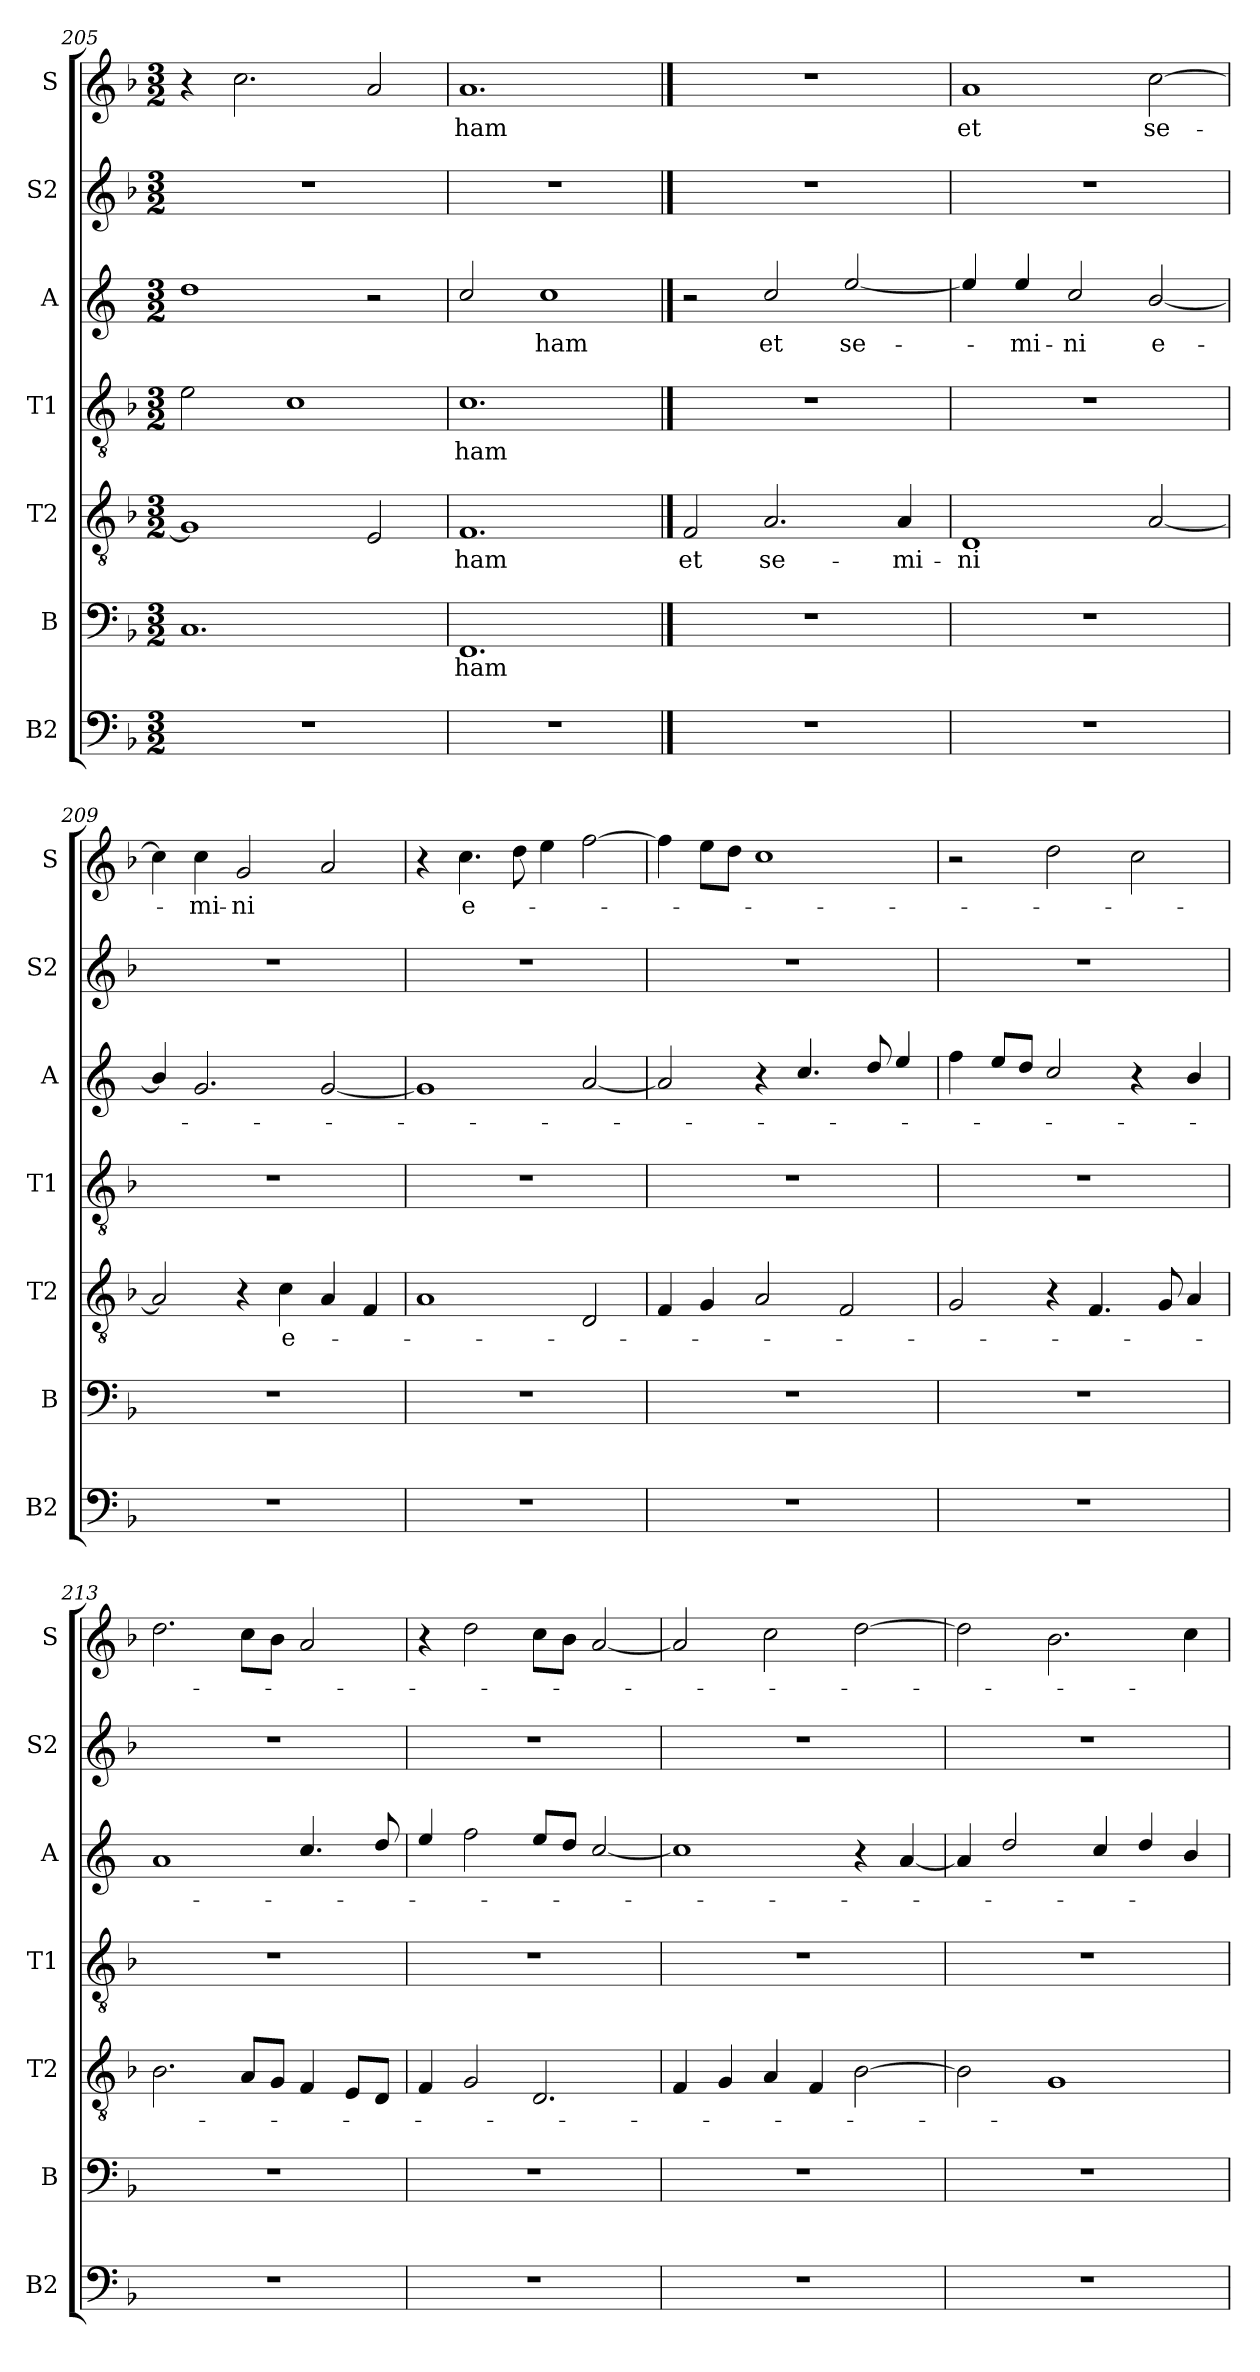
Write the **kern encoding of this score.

**kern	**kern	**text	**kern	**text	**kern	**text	**kern	**text	**kern	**kern	**text
*part7	*part6	*part6	*part5	*part5	*part4	*part4	*part3	*part3	*part2	*part1	*part1
*staff7	*staff6	*staff6	*staff5	*staff5	*staff4	*staff4	*staff3	*staff3	*staff2	*staff1	*staff1
*I"B2	*I"B	*	*I"T2	*	*I"T1	*	*I"A	*	*I"S2	*I"S	*
*I'B2	*I'B	*	*I'T2	*	*I'T1	*	*I'A	*	*I'S2	*I'S	*
*clefF4	*clefF4	*	*clefGv2	*	*clefGv2	*	*clefG2	*	*clefG2	*clefG2	*
*	*	*	*	*	*	*	*ITrd4c7	*	*	*	*
*k[b-]	*k[b-]	*	*k[b-]	*	*k[b-]	*	*k[b-]	*	*k[b-]	*k[b-]	*
*M3/2	*M3/2	*	*M3/2	*	*M3/2	*	*M3/2	*	*M3/2	*M3/2	*
=205	=205	=205	=205	=205	=205	=205	=205	=205	=205	=205	=205
1.r	1.C	.	1G]	.	2e\	.	1g	.	1.r	4r	.
.	.	.	.	.	.	.	.	.	.	2.cc\	.
.	.	.	.	.	1c	.	.	.	.	.	.
.	.	.	2E/	.	.	.	2r	.	.	2a/	.
=206	=206	=206	=206	=206	=206	=206	=206	=206	=206	=206	=206
1.r	1.FF	ham	1.F	ham	1.c	ham	2f/	.	1.r	1.a	ham
.	.	.	.	.	.	.	1f	ham	.	.	.
==207	==207	==207	==207	==207	==207	==207	==207	==207	==207	==207	==207
1.r	1.r	.	2F/	et	1.r	.	2r	.	1.r	1.r	.
.	.	.	2.A/	se-	.	.	2f/	et	.	.	.
.	.	.	.	.	.	.	[2a/	se-	.	.	.
.	.	.	4A/	-mi-	.	.	.	.	.	.	.
=208	=208	=208	=208	=208	=208	=208	=208	=208	=208	=208	=208
1.r	1.r	.	1D	-ni	1.r	.	4a/]	.	1.r	1a	et
.	.	.	.	.	.	.	4a/	-mi-	.	.	.
.	.	.	.	.	.	.	2f/	-ni	.	.	.
.	.	.	[2A/	.	.	.	[2e/	e-	.	[2cc\	se-
=209	=209	=209	=209	=209	=209	=209	=209	=209	=209	=209	=209
1.r	1.r	.	2A/]	.	1.r	.	4e/]	.	1.r	4cc\]	.
.	.	.	.	.	.	.	2.c/	.	.	4cc\	-mi-
.	.	.	4r	.	.	.	.	.	.	2g/	-ni
.	.	.	4c\	e-	.	.	.	.	.	.	.
.	.	.	4A/	.	.	.	[2c/	.	.	2a/	.
.	.	.	4F/	.	.	.	.	.	.	.	.
=210	=210	=210	=210	=210	=210	=210	=210	=210	=210	=210	=210
1.r	1.r	.	1A	.	1.r	.	1c]	.	1.r	4r	.
.	.	.	.	.	.	.	.	.	.	4.cc\	e-
.	.	.	.	.	.	.	.	.	.	8dd\	.
.	.	.	.	.	.	.	.	.	.	4ee\	.
.	.	.	2D/	.	.	.	[2d/	.	.	[2ff\	.
=211	=211	=211	=211	=211	=211	=211	=211	=211	=211	=211	=211
1.r	1.r	.	4F/	.	1.r	.	2d/]	.	1.r	4ff\]	.
.	.	.	4G/	.	.	.	.	.	.	8ee\L	.
.	.	.	.	.	.	.	.	.	.	8dd\J	.
.	.	.	2A/	.	.	.	4r	.	.	1cc	.
.	.	.	.	.	.	.	4.f/	.	.	.	.
.	.	.	2F/	.	.	.	.	.	.	.	.
.	.	.	.	.	.	.	8g/	.	.	.	.
.	.	.	.	.	.	.	4a/	.	.	.	.
=212	=212	=212	=212	=212	=212	=212	=212	=212	=212	=212	=212
1.r	1.r	.	2G/	.	1.r	.	4b-\	.	1.r	2r	.
.	.	.	.	.	.	.	8a/L	.	.	.	.
.	.	.	.	.	.	.	8g/J	.	.	.	.
.	.	.	4r	.	.	.	2f/	.	.	2dd\	.
.	.	.	4.F/	.	.	.	.	.	.	.	.
.	.	.	.	.	.	.	4r	.	.	2cc\	.
.	.	.	8G/	.	.	.	.	.	.	.	.
.	.	.	4A/	.	.	.	4e/	.	.	.	.
=213	=213	=213	=213	=213	=213	=213	=213	=213	=213	=213	=213
1.r	1.r	.	2.B-\	.	1.r	.	1d	.	1.r	2.dd\	.
.	.	.	8A/L	.	.	.	.	.	.	8cc\L	.
.	.	.	8G/J	.	.	.	.	.	.	8b-\J	.
.	.	.	4F/	.	.	.	4.f/	.	.	2a/	.
.	.	.	8E/L	.	.	.	.	.	.	.	.
.	.	.	8D/J	.	.	.	8g/	.	.	.	.
=214	=214	=214	=214	=214	=214	=214	=214	=214	=214	=214	=214
1.r	1.r	.	4F/	.	1.r	.	4a/	.	1.r	4r	.
.	.	.	2G/	.	.	.	2b-\	.	.	2dd\	.
.	.	.	2.D/	.	.	.	8a/L	.	.	8cc\L	.
.	.	.	.	.	.	.	8g/J	.	.	8b-\J	.
.	.	.	.	.	.	.	[2f/	.	.	[2a/	.
=215	=215	=215	=215	=215	=215	=215	=215	=215	=215	=215	=215
1.r	1.r	.	4F/	.	1.r	.	1f]	.	1.r	2a/]	.
.	.	.	4G/	.	.	.	.	.	.	.	.
.	.	.	4A/	.	.	.	.	.	.	2cc\	.
.	.	.	4F/	.	.	.	.	.	.	.	.
.	.	.	[2B-\	.	.	.	4r	.	.	[2dd\	.
.	.	.	.	.	.	.	[4d/	.	.	.	.
=216	=216	=216	=216	=216	=216	=216	=216	=216	=216	=216	=216
1.r	1.r	.	2B-\]	.	1.r	.	4d/]	.	1.r	2dd\]	.
.	.	.	.	.	.	.	2g/	.	.	.	.
.	.	.	1G	.	.	.	.	.	.	2.b-\	.
.	.	.	.	.	.	.	4f/	.	.	.	.
.	.	.	.	.	.	.	4g/	.	.	.	.
.	.	.	.	.	.	.	4e/	.	.	4cc\	.
=	=	=	=	=	=	=	=	=	=	=	=
*-	*-	*-	*-	*-	*-	*-	*-	*-	*-	*-	*-
